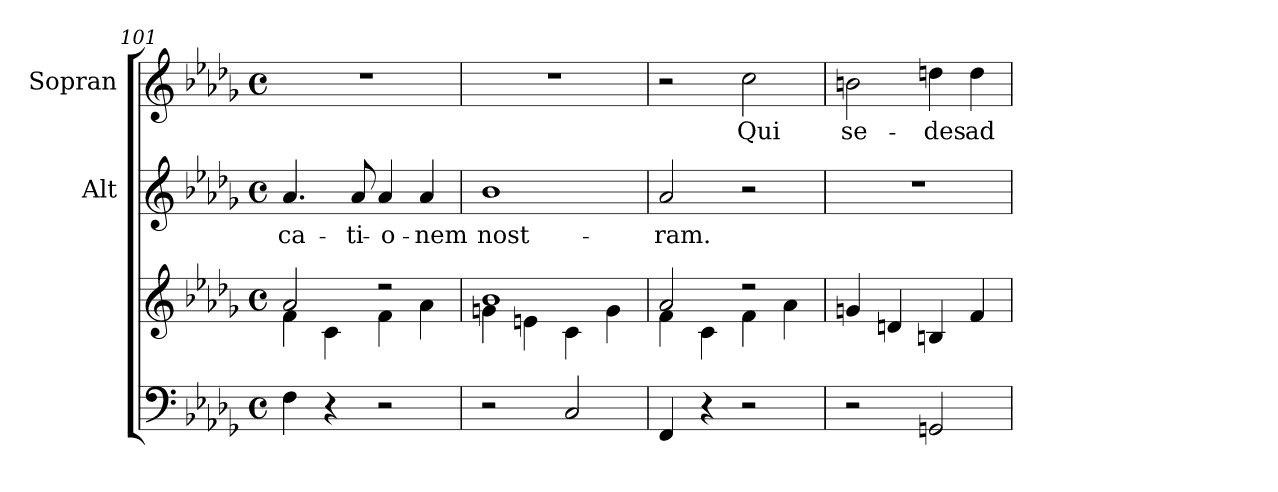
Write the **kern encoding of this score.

**kern	**kern	**kern	**text	**kern	**text
*part3	*part3	*part2	*part2	*part1	*part1
*staff4	*staff3	*staff2	*staff2	*staff1	*staff1
*	*	*I"Alt	*	*I"Sopran	*
*	*	*I'A.	*	*I'S.	*
*clefF4	*clefG2	*clefG2	*	*clefG2	*
*k[b-e-a-d-g-]	*k[b-e-a-d-g-]	*k[b-e-a-d-g-]	*	*k[b-e-a-d-g-]	*
*D-:	*D-:	*D-:	*	*D-:	*
*M4/4	*M4/4	*M4/4	*	*M4/4	*
*met(c)	*met(c)	*met(c)	*	*met(c)	*
=101	=101	=101	=101	=101	=101
*	*^	*	*	*	*
!	!	!	!	!LO:LY:b	!	!
4F\	2a-/	4f\	4.a-/	-ca-	1r	.
4r	.	4c\	.	.	.	.
!	!	!	!	!LO:LY:b	!	!
.	.	.	8a-/	-ti-	.	.
!	!	!	!	!LO:LY:b	!	!
2r	2r	4f\	4a-/	-o-	.	.
!	!	!	!	!LO:LY:b	!	!
.	.	4a-\	4a-/	-nem	.	.
=102	=102	=102	=102	=102	=102	=102
!	!	!	!	!LO:LY:b	!	!
2r	1b-	4gn\	1b-	nost-	1r	.
.	.	4en\	.	.	.	.
2C/	.	4c\	.	.	.	.
.	.	4g\	.	.	.	.
!!LO:LB:g=z
=103	=103	=103	=103	=103	=103	=103
!	!	!	!	!LO:LY:b	!	!
4FF/	2a-/	4f\	2a-/	-ram.	2r	.
4r	.	4c\	.	.	.	.
!	!	!	!	!	!	!LO:LY:b
2r	2r	4f\	2r	.	2cc\	Qui
.	.	4a-\	.	.	.	.
=104	=104	=104	=104	=104	=104	=104
!	!	!	!	!	!	!LO:LY:b
*	*v	*v	*	*	*	*
2r	4gn/	1r	.	2bn\	se-
.	4dn/	.	.	.	.
!	!	!	!	!	!LO:LY:b
2GGn/	4Bn/	.	.	4ddn\	-des
!	!	!	!	!	!LO:LY:b
.	4f/	.	.	4dd\	ad
=	=	=	=	=	=
*-	*-	*-	*-	*-	*-
